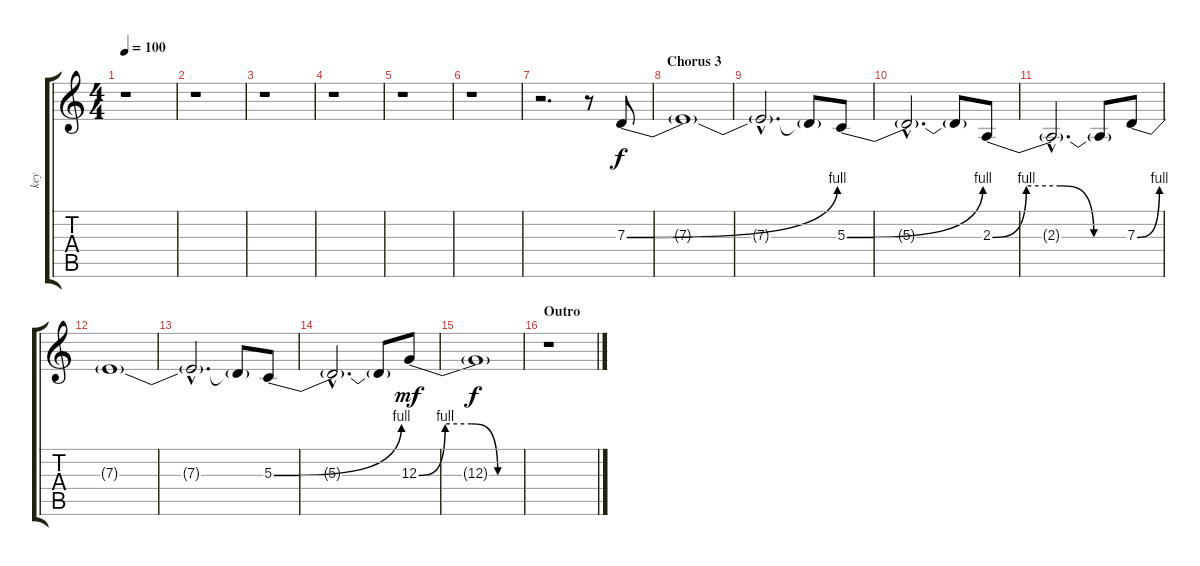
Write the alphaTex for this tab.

\track ("key" "key") {instrument lead2sawtooth}
\staff {score tabs}
\tuning (E4 B3 G3 D3 A2 E2) {hide}
\ts (4 4)
\tempo 100
\clef g2
\ks c
r.1{dy f} |
r.1 |
r.1 |
r.1 |
r.1 |
r.1 |
r.2{d} r.8 7.3{be (bend 0 0 60 4)}.8 |
\section ("" "Chorus 3")
7.3{t}.1 |
7.3{hac t}.2{d} 7.3{t}.8 5.3{be (bend 0 0 60 4)}.8 |
5.3{hac t}.2{d} 5.3{t}.8 2.3{be (custom 0 0 15 4 30 4 45 0 60 0)}.8 |
2.3{hac t}.2{d} 2.3{t}.8 7.3{be (bend 0 0 60 4)}.8 |
7.3{t}.1 |
7.3{hac t}.2{d} 7.3{t}.8 5.3{be (bend 0 0 60 4)}.8 |
5.3{hac t}.2{d} 5.3{t}.8 12.3{be (custom 0 0 15 4 30 4 45 0 60 0)}.8{dy mf} |
12.3{t}.1{dy f} |
\section ("" "Outro")
r.1
